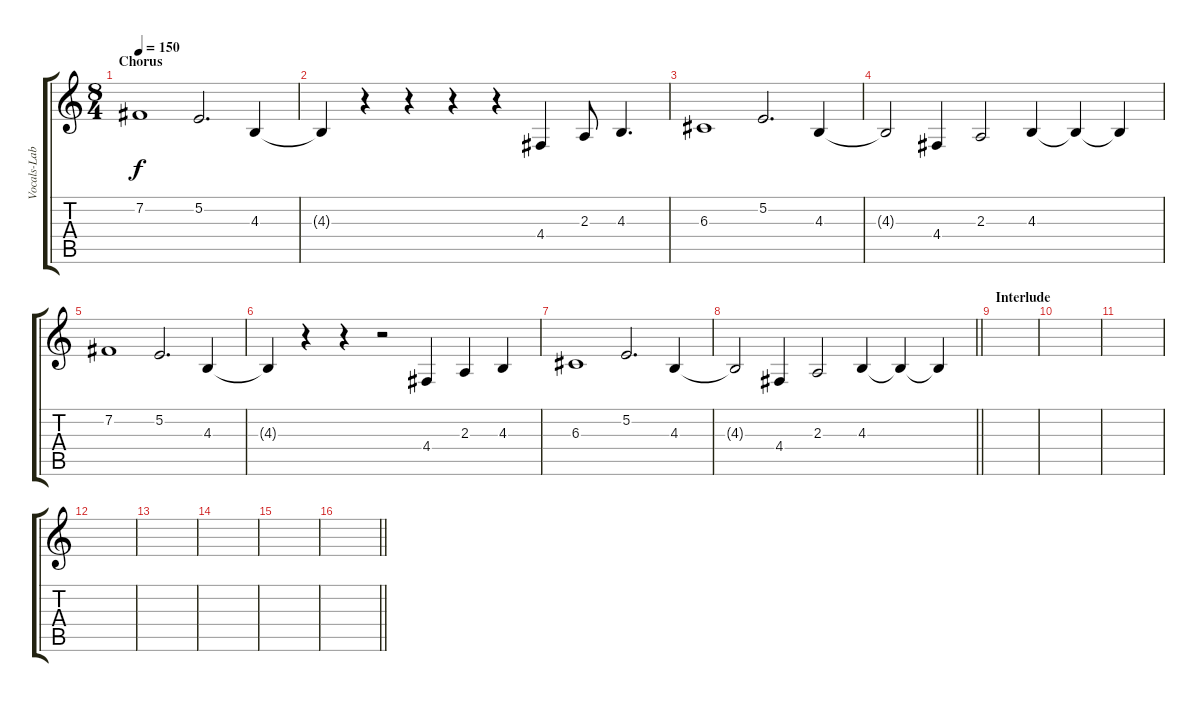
\track ("Vocals-Labrie" "Vocals-Lab") {instrument tenorsax}
\staff {score tabs}
\tuning (E4 B3 G3 D3 A2 E2) {hide}
\ts (8 4)
\section ("" "Chorus")
\tempo 150
\clef g2
\ks c
7.2.1{dy f} 5.2.2{d} 4.3.4 |
4.3{t}.4 r.4 r.4 r.4 r.4 4.4.4 2.3.8 4.3.4{d} |
6.3.1 5.2.2{d} 4.3.4 |
4.3{t}.2 4.4.4 2.3.2 4.3.4 4.3{t}.4 4.3{t}.4 |
7.2.1 5.2.2{d} 4.3.4 |
4.3{t}.4 r.4 r.4 r.2 4.4.4 2.3.4 4.3.4 |
6.3.1 5.2.2{d} 4.3.4 |
\barLineRight lightlight
4.3{t}.2 4.4.4 2.3.2 4.3.4 4.3{t}.4 4.3{t}.4 |
\section ("" "Interlude")
|
|
|
|
|
|
|
\barLineRight lightlight
